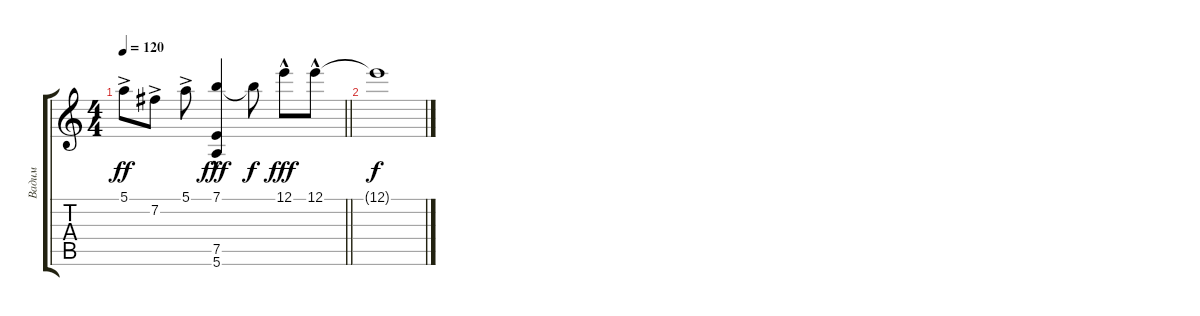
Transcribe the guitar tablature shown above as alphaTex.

\track ("Вадим" "Вадим") {instrument distortionguitar}
\staff {score tabs}
\tuning (E4 B3 G3 D3 A2 E2) {hide}
\ts (4 4)
\tempo 120
\clef g2
\barLineRight lightlight
\ks c
5.1{ac}.8{dy ff} 7.2{ac}.8 5.1{ac}.8 (7.1{hac} 7.5{t} 5.6{t}).4{dy fff} 7.1{t}.8{dy f} 12.1{hac}.8{dy fff} 12.1{hac}.8{volume 4} |
12.1{t}.1{dy f}
